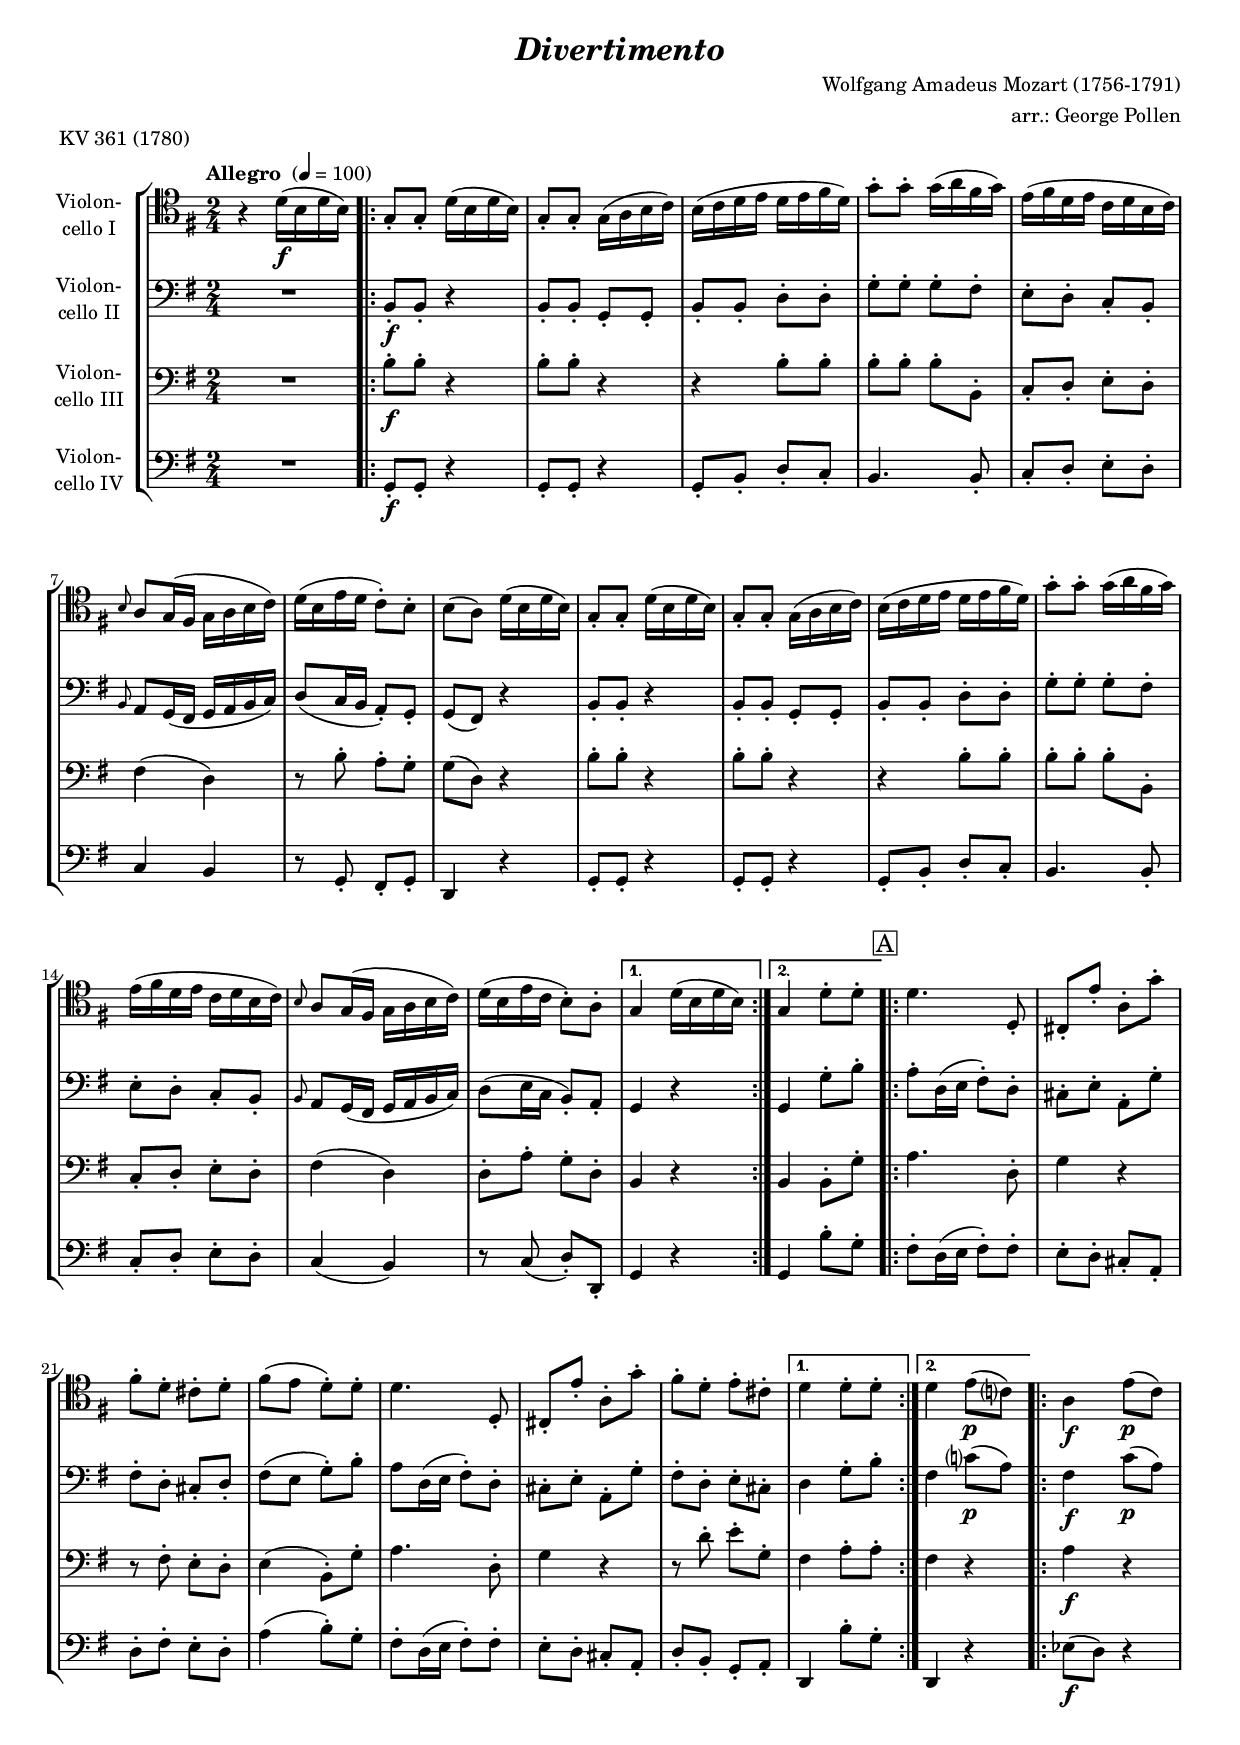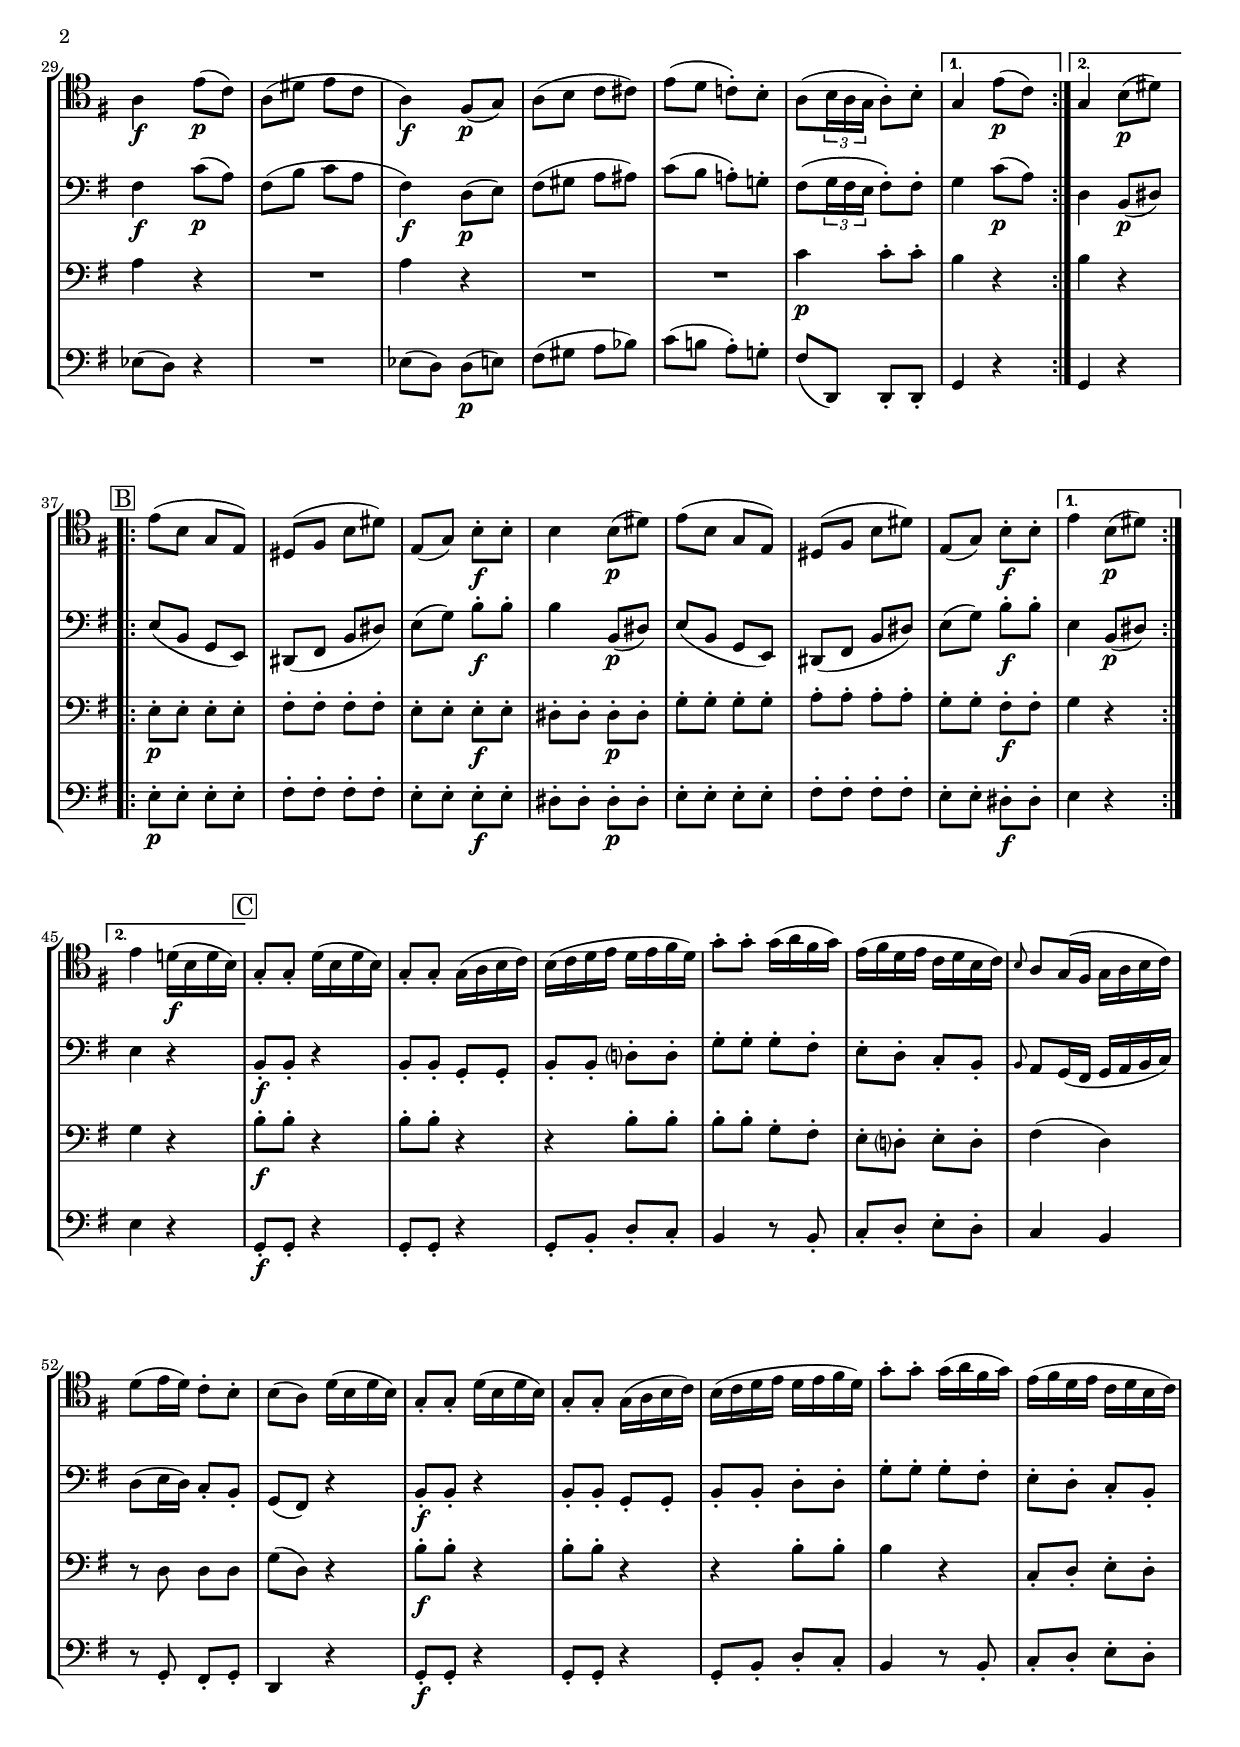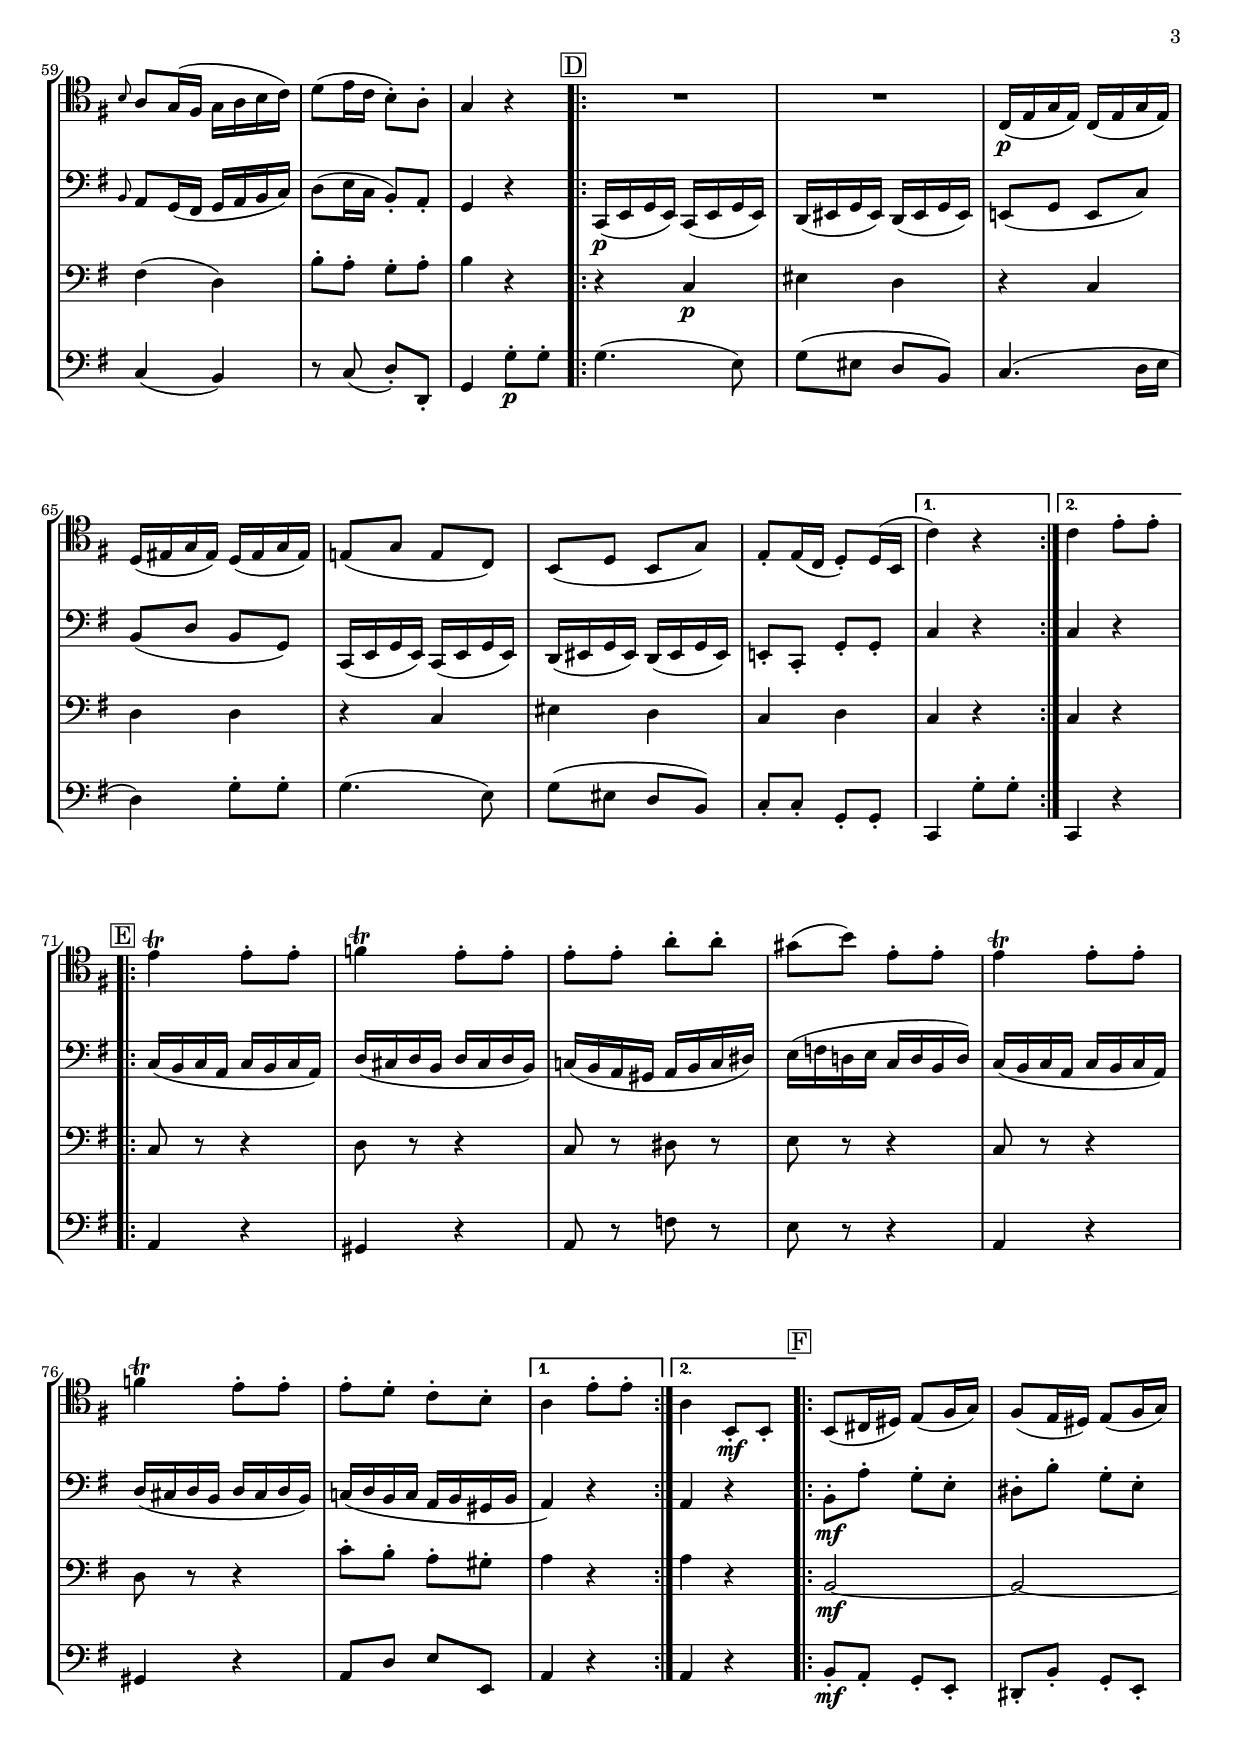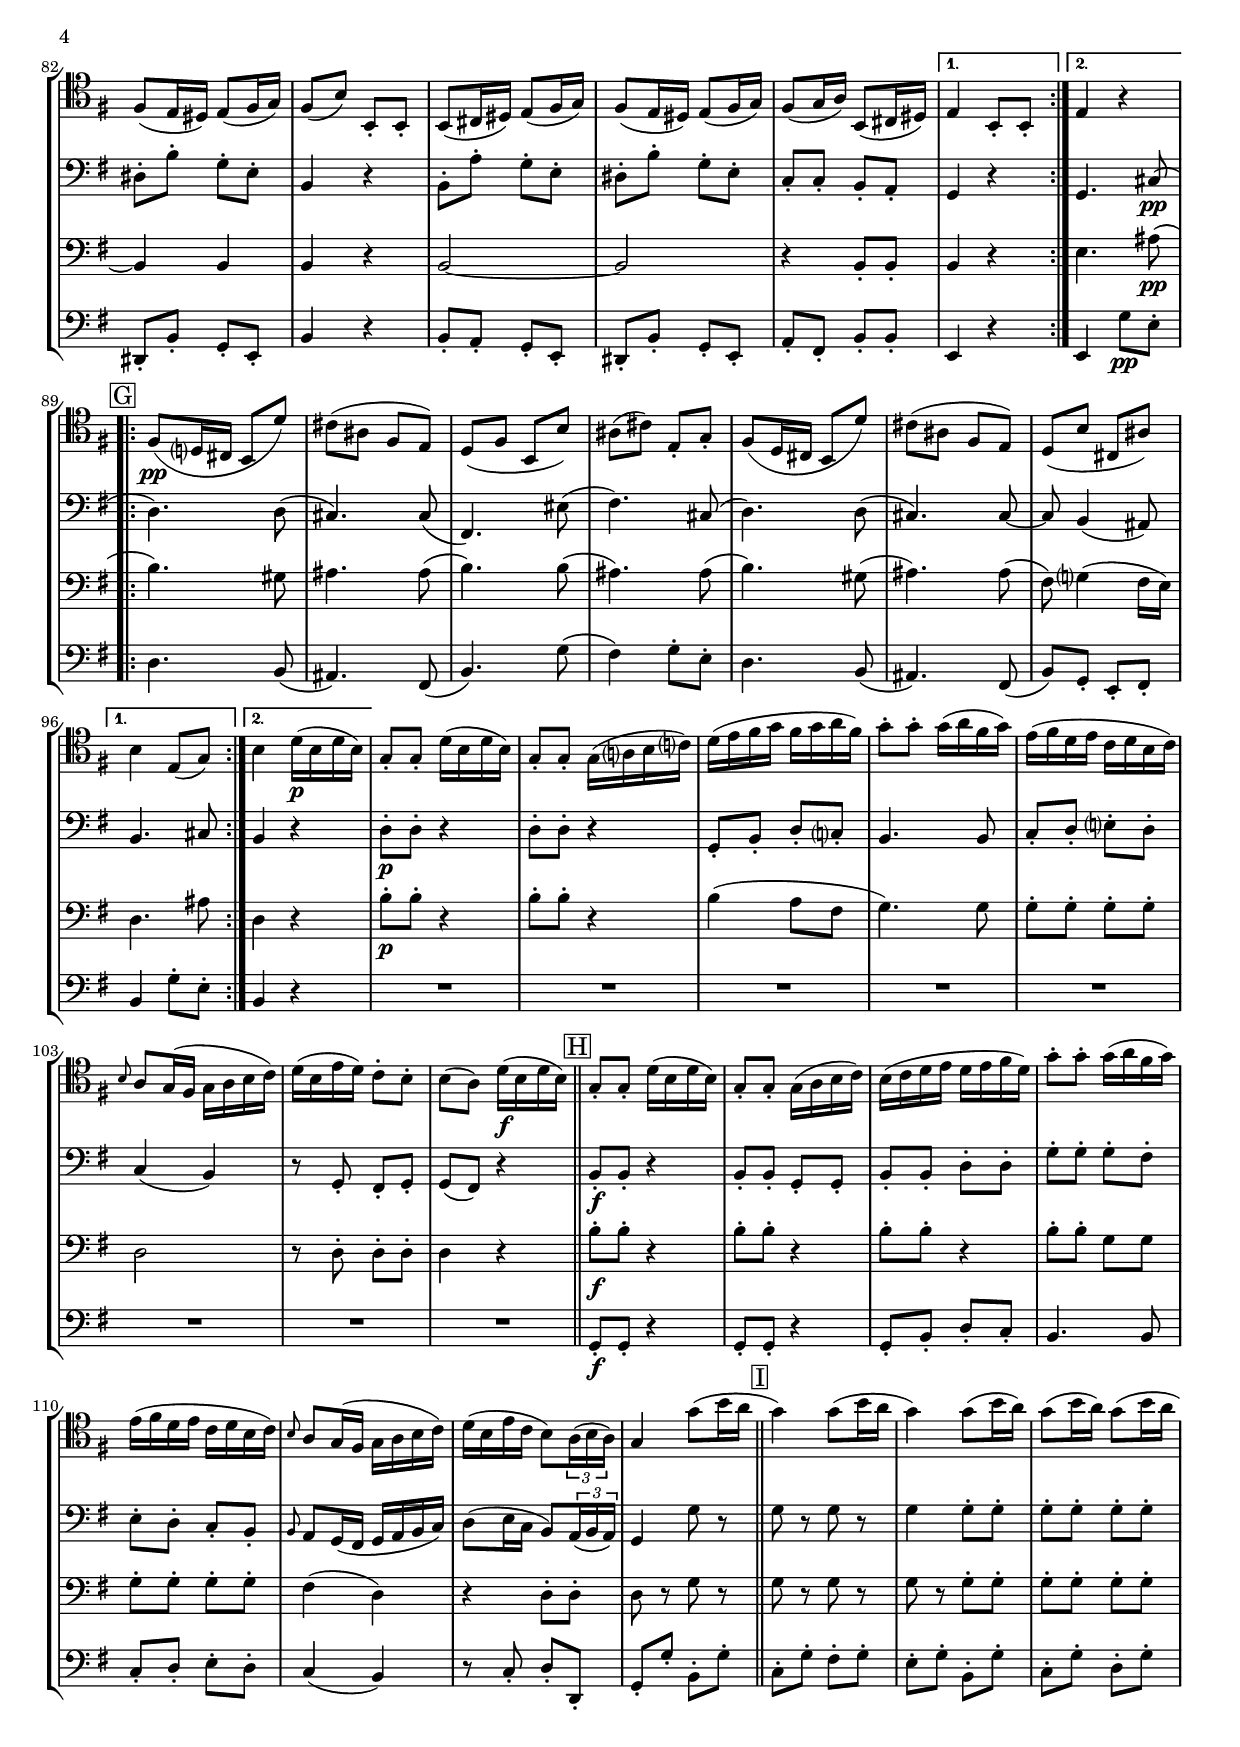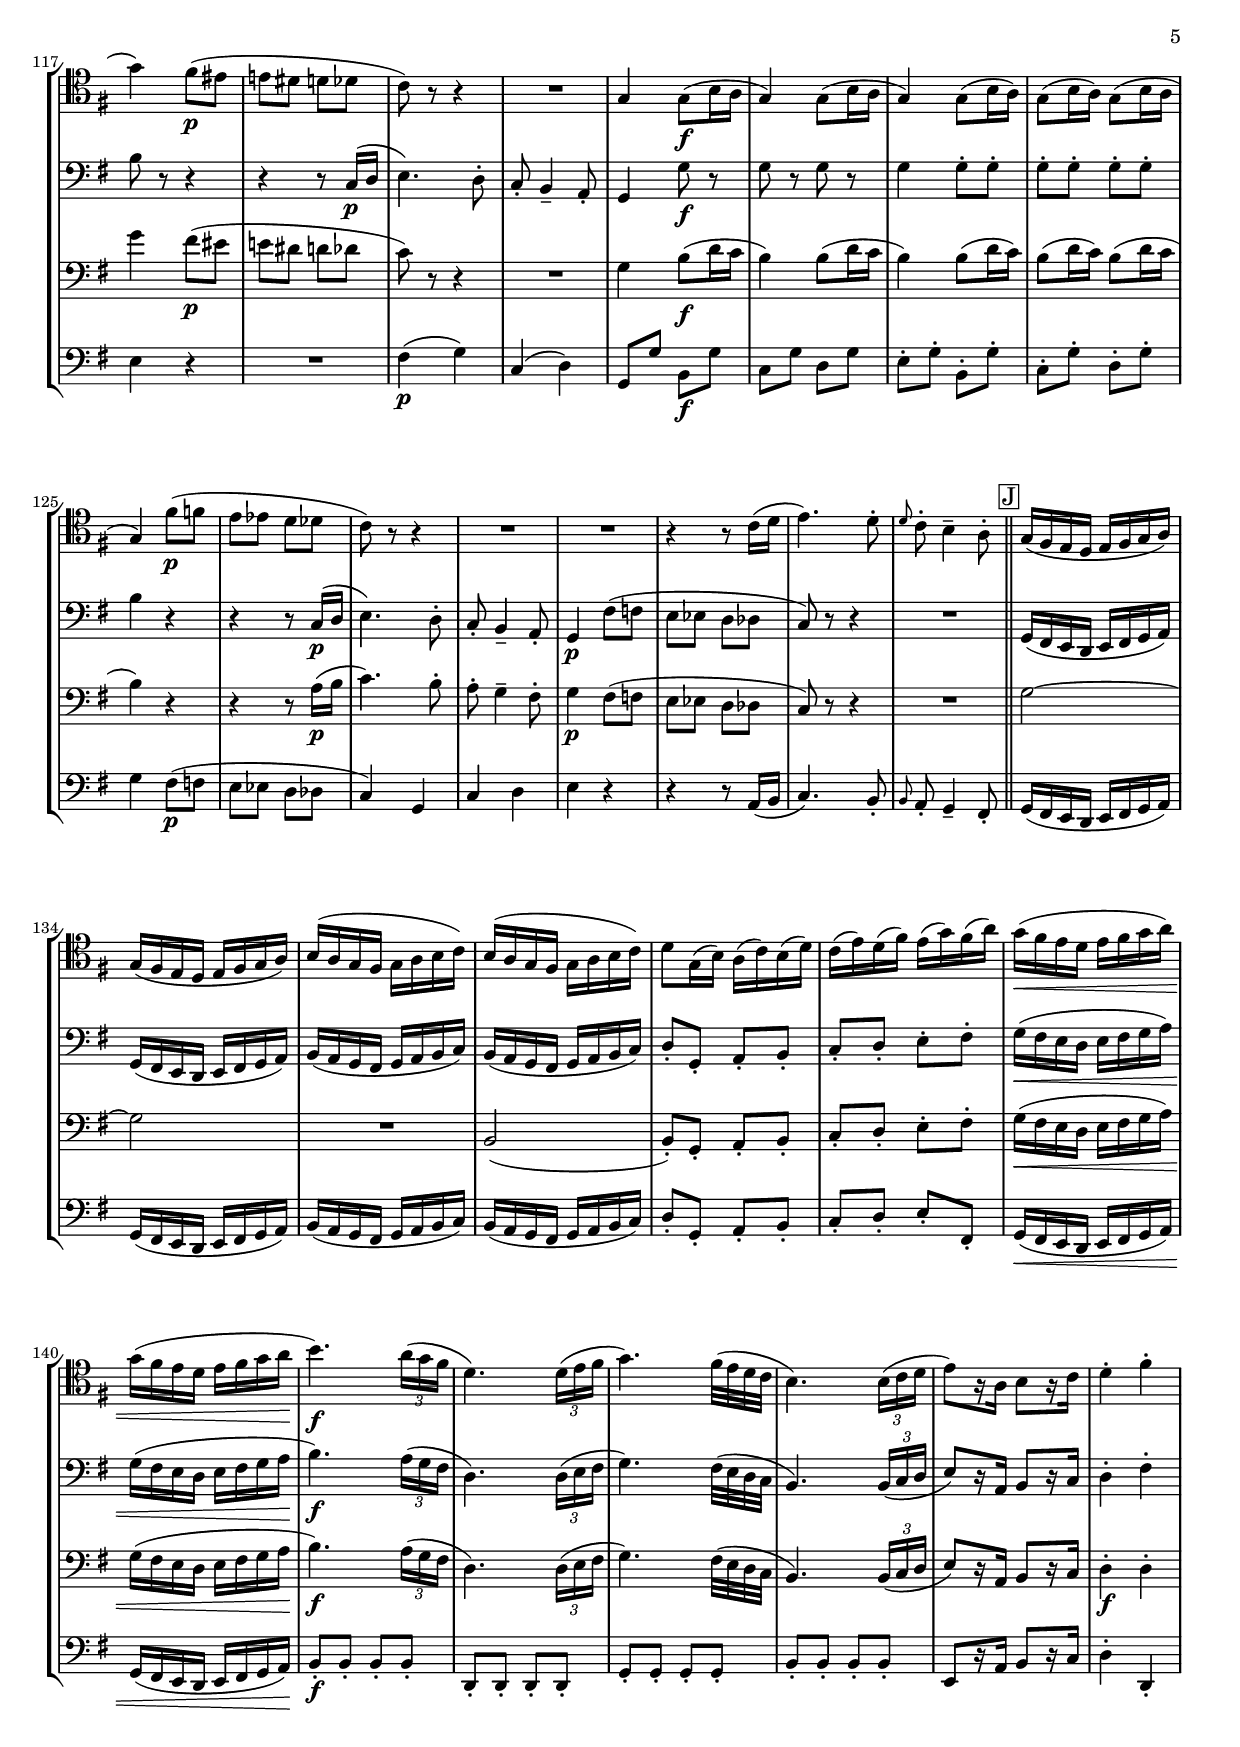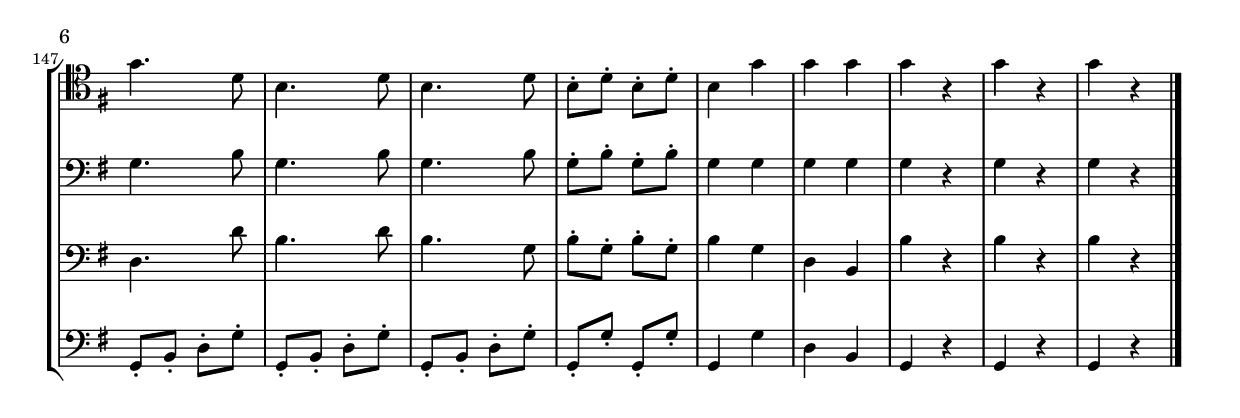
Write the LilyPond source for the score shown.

\version "2.14.2"
\include "deutsch.ly"

#(set-global-staff-size 17.25)

\header {
  title     = \markup \bold \italic "Divertimento"
  composer  = "Wolfgang Amadeus Mozart (1756-1791)"
  arranger  = "arr.: George Pollen"
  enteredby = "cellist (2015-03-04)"
  piece     = "KV 361 (1780)"
}

voiceconsts = {
  \key c \major
  \time 2/4
  \clef "bass"
  \tempo "Allegro " 4=100
  \numericTimeSignature
  \compressFullBarRests
  % Set default beaming for all staves
%  \set Timing.beamExceptions = #'()
%  \set Timing.baseMoment     = #(ly:make-moment 1 4)
%  \set Timing.beatStructure  = #'(1 1 1)
  \set tupletSpannerDuration = #(ly:make-moment 1 8)
}

%mihi = "clarinet"
mihi = "trumpet"
mist = "string ensemble 1"
%miba = "drawbar organ"
%miba = "harpsichord"
miba = "acoustic grand"

boxa = \mark \markup \box "A"
boxb = \mark \markup \box "B"
boxc = \mark \markup \box "C"
boxd = \mark \markup \box "D"
boxe = \mark \markup \box "E"
boxf = \mark \markup \box "F"
boxg = \mark \markup \box "G"
boxh = { \bar "||" \mark \markup \box "H" }
boxi = { \bar "||" \mark \markup \box "I" }
boxj = { \bar "||" \mark \markup \box "J" }

simi = \markup \italic "simile"

va = \relative c''' {
  \voiceconsts
  \clef "tenor"

  r4 g16(\f e g e)
  \repeat volta 2 {
    c8-. c-. g'16( e g e)
    c8-. c-. c16( d e f)
    e( f g a g a h g)
    c8-. c-. c16( d h c)
    a( h g a f g e f)

    \grace e8 d c16( h c d e f)
    g( e a g f8)-. e-.
    e( d) g16( e g e)
    c8-. c-. g'16( e g e)
    c8-. c-. c16( d e f)
    e( f g a g a h g)
    c8-. c-. c16( d h c)

    a( h g a f g e f)
    \grace e8 d c16( h c d e f)
    g( e a f e8)-. d-.
  }
  \alternative {
    { c4 g'16( e g e) }
    { c4 g'8-. g-. }
  } \boxa

  \repeat volta 2 {
    g4. g,8-.
    fis-. a'-. d,-. c'-.

    h-. g-. fis-. g-.
    h( a g)-. g-.
    g4. g,8-.
    fis-. a'-. d,-. c'-.
    h-. g-. a-. fis-.
  }
  \alternative {
    { g4 g8-. g-. }
    { g4 a8(\p f?) }
  }

  \repeat volta 2 {
    d4\f a'8(\p f)
    d4\f a'8(\p f)

    d( gis a f
    d4)\f h8(\p c)
    d( e f fis)
    a( g f!)-. e-.
    d( \times 2/3 { e16 d c } d8)-. e-.
  }
  \alternative {
    { c4 a'8(\p f) }
    { c4 e8(\p gis) }
  } \boxb

  \repeat volta 2 {
    a( e c a)

    gis( h e gis)
    a,( c) e-.\f e-.
    e4 e8(\p gis)
    a( e c a)
    gis( h e gis)
    a,( c) e-.\f e-.
  }
  \alternative {
    { a4 e8(\p gis) }
    { a4 g!16(\f e g e) }
  } \boxc

  c8-. c-. g'16( e g e)
  c8-. c-. c16( d e f)
  e( f g a g a h g)
  c8-. c-. c16( d h c)
  a( h g a f g e f)
  \grace e8 d c16( h c d e f)

  g8( a16 g) f8-. e-.
  e( d) g16( e g e)
  c8-. c-. g'16( e g e)
  c8-. c-. c16( d e f)
  e( f g a g a h g)
  c8-. c-. c16( d h c)
  a( h g a f g e f)

  \grace e8 d c16( h c d e f)
  g8( a16 f e8)-. d-.
  c4 r \boxd
  \repeat volta 2 {
    R2*2
    f,16(\p a c a) f( a c a)
    g( ais c ais) g( ais c ais)
    a!8( c a f)

    e( g e c')
    a-. a16( f g8)-. g16( e
  }
  \alternative {
    { f'4) r }
    { f a8-. a-. }
  } \boxe
  \repeat volta 2 {
    a4\trill a8-. a-.
    b4\trill a8-. a-.
    a-. a-. d-. d-.
    cis( e) a,-. a-.
    a4\trill a8-. a-.

    b4\trill a8-. a-.
    a-. g-. f-. e-.
  }
  \alternative {
    { d4 a'8-. a-. }
    { d,4 e,8-.\mf e-. }
  } \boxf
  \repeat volta 2 {
    e( fis16 gis) a8( h16 c)
    h8( a16 gis) a8( h16 c)
    h8( a16 gis) a8( h16 c)
    h8( e) e,-. e-.

    e( fis16 gis) a8( h16 c)
    h8( a16 gis) a8( h16 c)
    h8( c16 d) e,8( fis16 gis)
  }
  \alternative {
    { a4 e8-. e-. }
    { a4 r }
  } \boxg
  \repeat volta 2 {
    h8(\pp g?16 fis e8 g')
    fis( dis h a)
    g( h e, e')

    dis( fis) a,-. c-.
    h( g16 fis e8 g')
    fis( dis h a)
    g( e' fis, dis')
  }
  \alternative {
    { e4 a,8( c) }
    { e4 g16(\p e g e) }
  }
  c8-. c-. g'16( e g e)
  c8-. c-. c16( d? e f?)

  g( a h c h c d h)
  c8-. c-. c16( d h c)
  a( h g a f g e f)

  \grace e8 d c16( h c d e f)
  g( e a g) f8-. e-.
  e( d) g16(\f e g e) \boxh

  c8-. c-. g'16( e g e)
  c8-. c-. c16( d e f)
  e( f g a g a h g)
  c8-. c-. c16( d h c)
  a( h g a f g e f)
  \grace e8 d c16( h c d e f)

  g( e a f e8) \times 2/3 { d16( e d) }
  c4 c'8( e16 d \boxi
  c4) c8( e16 d
  c4) c8( e16 d)
  c8( e16 d) c8( e16 d
  c4) h8(\p ais
  a! gis g ges
  f) r r4

  R2
  c4 c8(\f e16 d
  c4) c8( e16 d
  c4) c8( e16 d)
  c8( e16 d) c8( e16 d
  c4) h'8(\p b
  a as g ges
  f) r r4
  R2*2

  r4 r8 f16( g
  a4.) g8-.
  \grace g f-. e4-- d8-. \boxj
  c16( h a g a h c d)
  c( h a g a h c d)
  e( d c h c d e f)
  e( d c h c d e f)

  g8 c,16( e) d( f) e( g)
  f( a) g( h) a( c) h( d)
  c(\< h a g a h c d)
  c( h a g a h c d\!
  e4.)\f \times 2/3 { d16( c h }
  g4.) \times 2/3 { g16( a h }

  c4.) h32( a g f
  e4.) \times 2/3 { e16( f g }
  a8)[ r16 d,] e8[ r16 f]
  g4-. h-.
  c4. g8
  e4. g8

  e4. g8
  e-. g-. e-. g-.
  e4 c'
  c c
  c r
  c r
  c r \bar "|."
}

vb = \relative c' {
  \voiceconsts

  R2
  \repeat volta 2 {
    e8-.\f e-. r4
    e8-. e-. c-. c-.
    e-. e-. g-. g-.
    c-. c-. c-. h-.
    a-. g-. f-. e-.
    \grace e d c16( h c d e f)
    g8( f16 e d8)-. c-.

    c( h) r4
    e8-. e-. r4
    e8-. e-. c-. c-.
    e-. e-. g-. g-.
    c-. c-. c-. h-.
    a-. g-. f-. e-.
    \grace e d c16( h c d e f)
    g8( a16 f e8)-. d-.
  }
  \alternative {
    { c4 r }
    { c c'8-. e-. }
  } \boxa

  \repeat volta 2 {
    d-. g,16( a h8)-. g-.
    fis-. a-. d,-. c'-.
    h-. g-. fis-. g-.
    h( a c)-. e-.
    d g,16( a h8)-. g-.
    fis-. a-. d,-. c'-.

    h-. g-. a-. fis-.
  }
  \alternative {
    { g4 c8-. e-. }
    { h4 f'?8(\p d) }
  }

  \repeat volta 2 {
    h4\f f'8(\p d)
    h4\f f'8(\p d)
    h( e f d
    h4)\f g8(\p a)
    h( cis d dis)
    f( e d!)-. c!-.

    h( \times 2/3 { c16 h a } h8)-. h-.
  }
  \alternative {
    { c4 f8(\p d) }
    { g,4 e8(\p gis) }
  } \boxb

  \repeat volta 2 {
    a( e c a)
    gis( h e gis)
    a( c) e-.\f e-.
    e4 e,8(\p gis)
    a( e c a)

    gis( h e gis)
    a( c) e-.\f e-.
  }
  \alternative {
    { a,4 e8(\p gis) }
    { a4 r }
  } \boxc
  e8-.\f e-. r4
  e8-. e-. c-. c-.
  e-. e-. g?-. g-.
  c-. c-. c-. h-.
  a-. g-. f-. e-.

  \grace e d c16( h c d e f)
  g8( a16 g) f8-. e-.
  c( h) r4
  e8-.\f e-. r4
  e8-. e-. c-. c-.
  e-. e-. g-. g-.
  c-. c-. c-. h-.
  a-. g-. f-. e-.

  \grace e d c16( h c d e f)
  g8( a16 f e8)-. d-.
  c4 r \boxd
  \repeat volta 2 {
    f,16(\p a c a) f( a c a)
    g( ais c ais) g( ais c ais)
    a!8( c a f')

    e( g e c)
    f,16( a c a) f( a c a)
    g( ais c ais) g( ais c ais)
    a!8-. f-. c'-. c-.
  }
  \alternative {
    { f4 r }
    { f r }
  } \boxe

  \repeat volta 2 {
    f16( e f d f e f d)

    g( fis g e g fis g e)
    f!( e d cis d e f gis)
    a( b g! a f g e g)
    f( e f d f e f d)
    g( fis g e g fis g e)

    f!( g e f d e cis e
  }
  \alternative {
    { d4) r }
    { d r }
  } \boxf
  \repeat volta 2 {
    e8-.\mf d'-. c-. a-.
    gis-. e'-. c-. a-.
    gis-. e'-. c-. a-.
    e4 r
    e8-. d'-. c-. a-.

    gis-. e'-. c-. a-.
    f-. f-. e-. d-.
  }
  \alternative {
    { c4 r }
    { c4. fis8(\pp }
  } \boxg

  \repeat volta 2 {
    g4.) g8(
    fis4.) fis8(
    h,4.) ais'8(
    h4.) fis8(
    g4.) g8(
    fis4.) fis8~

    fis e4( dis8)
  }
  \alternative {
    { e4. fis8 }
    { e4 r }
  }
  g8-.\p g-. r4
  g8-. g-. r4
  c,8-. e-. g-. f?-.
  e4. e8
  f8-. g-. a?-. g-.
  f4( e)

  r8 c-. h-. c-.
  c( h) r4 \boxh
  e8-.\f e-. r4
  e8-. e-. c-. c-.
  e-. e-. g-. g-.
  c-. c-. c-. h-.
  a-. g-. f-. e-.
  \grace e d c16( h c d e f)

  g8( a16 f e8) \times 2/3 { d16( e d) }
  c4 c'8 r \boxi
  c r c r
  c4 c8-. c-.
  c-. c-. c-. c-.
  e r r4
  r r8 f,16(\p g
  a4.) g8-.
  f-. e4-- d8-.

  c4 c'8\f r
  c r c r
  c4 c8-. c-.
  c-. c-. c-. c-.
  e4 r
  r r8 f,16(\p g
  a4.) g8-.
  f-. e4-- d8-.
  c4\p h'8( b

  a as g ges
  f) r r4
  R2 \boxj
  c16( h a g a h c d)
  c( h a g a h c d)
  e( d c h c d e f)

  e( d c h c d e f)
  g8-. c,-. d-. e-.
  f-. g-. a-. h-.
  c16(\< h a g a h c d)
  c( h a g a h c d\!
  e4.)\f \times 2/3 { d16( c h}
  g4.) \times 2/3 { g16( a h }

  c4.) h32( a g f
  e4.) \times 2/3 { e16( f g }
  a8)[ r16 d,] e8[ r16 f]
  g4-. h-.
  c4. e8
  c4. e8

  c4. e8
  c-. e-. c-. e-.
  c4 c
  c c
  c r
  c r
  c r \bar "|."
}

vc = \relative c'' {
  \voiceconsts

  R2
  \repeat volta 2 {
    e8-.\f e-. r4
    e8-. e-. r4
    r e8-. e-.
    e-. e-. e-. e,-.
    f-. g-. a-. g-.
    h4( g)
    r8 e'-. d-. c-.
    c( g) r4

    e'8-. e-. r4
    e8-. e-. r4
    r e8-. e-.
    e-. e-. e-. e,-.
    f-. g-. a-. g-.
    h4( g)
    g8-. d'-. c-. g-.
  }
  \alternative {
    { e4 r }
    { e e8-. c'-. }
  } \boxa

  \repeat volta 2 {
    d4. g,8-.
    c4 r
    r8 h-. a-. g-.
    a4( e8)-. c'-.
    d4. g,8-.
    c4 r
    r8 g'-. a-. c,-.
  }
  \alternative {
    { h4 d8-. d-. }
    { h4 r }
  }

  \repeat volta 2 {
    d\f r
    d r
    R2
    d4 r
    R2*2
    f4\p f8-. f-.
  }
  \alternative {
    { e4 r }
    { e r }
  } \boxb

  \repeat volta 2 {
    a,8-.\p a-. a-. a-.
    h-. h-. h-. h-.
    a-. a-. a-.\f a-.
    gis-. gis-. gis-.\p gis-.
    c-. c-. c-. c-.
    d-. d-. d-. d-.
    c-. c-. h-.\f h-.
  }
  \alternative {
    { c4 r }
    { c r }
  } \boxc

  e8-.\f e-. r4
  e8-. e-. r4
  r e8-. e-.
  e-. e-. c-. h-.
  a-. g?-. a-. g-.
  h4( g)
  r8 g g g
  c( g) r4

  e'8-.\f e-. r4
  e8-. e-. r4
  r e8-. e-.
  e4 r
  f,8-. g-. a-. g-.
  h4( g)
  e'8-. d-. c-. d-.
  e4 r \boxd

  \repeat volta 2 {
    r f,\p
    ais g
    r f
    g g
    r f
    ais g
    f g
  }
  \alternative {
    { f r }
    { f r }
  } \boxe

  \repeat volta 2 {
    f8 r r4
    g8 r r4
    f8 r gis r
    a r r4
    f8 r r4
    g8 r r4
    f'8-. e-. d-. cis-.
  }
  \alternative {
    { d4 r }
    { d r }
  } \boxf

  \repeat volta 2 {
    e,2~\mf
    e~
    e4 e
    e r
    e2~
    e
    r4 e8-. e-.
  }
  \alternative {
    { e4 r }
    { a4. dis8(\pp }
  } \boxg

  \repeat volta 2 {
    e4.) cis8
    dis4. dis8(
    e4.) e8(
    dis4.) dis8(
    e4.) cis8(
    dis4.) dis8(
    h) c?4( h16 a)
  }
  \alternative {
    { g4. dis'8 }
    { g,4 r }
  }

  e'8-.\p e-. r4
  e8-. e-. r4
  e( d8 h
  c4.) c8
  c-. c-. c-. c-.
  g2
  r8 g-. g-. g-.
  g4 r \boxh

  e'8-.\f e-. r4
  e8-. e-. r4
  e8-. e-. r4
  e8-. e-. c c
  c-. c-. c-. c-.
  h4( g)
  r g8-. g-.
  g r c r \boxi

  c r c r
  c r c-. c-.
  c-. c-. c-. c-.
  c'4 h8(\p ais
  a! gis g ges
  f) r r4
  R2
  c4 e8(\f g16 f

  e4) e8( g16 f
  e4) e8( g16 f)
  e8( g16 f) e8( g16 f
  e4) r
  r r8 d16(\p e
  f4.) e8-.
  d-. c4-- h8-.
  c4\p h8( b
  a as g ges

  f) r r4
  R2 \boxj
  c'2~
  c
  R2
  e,2(
  e8)-. c-. d-. e-.
  f-. g-. a-. h-.
  c16(\< h a g a h c d)

  c( h a g a h c d\!
  e4.)\f \times 2/3 { d16( c h }
  g4.) \times 2/3 { g16( a h }
  c4.) h32( a g f
  e4.) \times 2/3 { e16( f g }
  a8)[ r16 d,] e8[ r16 f]
  g4-.\f g-.

  g4. g'8
  e4. g8
  e4. c8
  e-. c-. e-. c-.
  e4 c
  g e
  e' r
  e r
  e r \bar "|."
}

vd = \relative c' {
  \voiceconsts

  R2
  \repeat volta 2 {
    c8-.\f c-. r4
    c8-. c-. r4
    c8-. e-. g-. f-.
    e4. e8-.
    f-. g-. a-. g-.
    f4 e
    r8 c-. h-. c-.
    g4 r

    c8-. c-. r4
    c8-. c-. r4
    c8-. e-. g-. f-.
    e4. e8-.
    f-. g-. a-. g-.
    f4( e)
    r8 f( g)-. g,-.
  }
  \alternative {
    { c4 r }
    { c e'8-. c-. }
  } \boxa

  \repeat volta 2 {
    h-. g16( a h8)-. h-.
    a-. g-. fis-. d-.
    g-. h-. a-. g-.
    d'4( e8)-. c-.
    h-. g16( a h8)-. h-.
    a-. g-. fis-. d-.
    g-. e-. c-. d-.
  }
  \alternative {
    { g,4 e''8-. c-. }
    { g,4 r }
  }

  \repeat volta 2 {
    as'8(\f g) r4
    as8( g) r4
    R2
    as8( g) g(\p a)
    h( cis d es)
    f( e! d)-. c!-.
    h( g,) g-. g-.
  }
  \alternative {
    { c4 r }
    { c r }
  } \boxb

  \repeat volta 2 {
    a'8-.\p a-. a-. a-.
    h-. h-. h-. h-.
    a-. a-. a-.\f a-.
    gis-. gis-. gis-.\p gis-.
    a-. a-. a-. a-.
    h-. h-. h-. h-.
    a-. a-. gis-.\f gis-.
  }
  \alternative {
    { a4 r }
    { a r }
  } \boxc

  c,8-.\f c-. r4
  c8-. c-. r4
  c8-. e-. g-. f-.
  e4 r8 e-.
  f-. g-. a-. g-.
  f4 e
  r8 c-. h-. c-.
  g4 r

  c8-.\f c-. r4
  c8-. c-. r4
  c8-. e-. g-. f-.
  e4 r8 e-.
  f-. g-. a-. g-.
  f4( e)
  r8 f( g)-. g,-.
  c4 c'8-.\p c-. \boxd

  \repeat volta 2 {
    c4.( a8)
    c( ais g e)
    f4.( g16 a
    g4) c8-. c-.
    c4.( a8)
    c( ais g e)
    f-. f-. c-. c-.
  } 
  \alternative {
    { f,4 c''8-. c-. }
    { f,,4 r }
  } \boxe

  \repeat volta 2 {
    d' r
    cis r
    d8 r b' r
    a r r4
    d,4 r
    cis r
    d8 g a a,
  }
  \alternative {
    { d4 r }
    { d r }
  } \boxf

  \repeat volta 2 {
    e8-.\mf d-. c-. a-.
    gis-. e'-. c-. a-.
    gis-. e'-. c-. a-.
    e'4 r
    e8-. d-. c-. a-.
    gis-. e'-. c-. a-.
    d-. h-. e-. e-.
  }
  \alternative {
    { a,4 r }
    { a c'8\pp a-. }
  } \boxg

  \repeat volta 2 {
    g4. e8(
    dis4.) h8(
    e4.) c'8(
    h4) c8-. a-.
    g4. e8(
    dis4.) h8(
    e) c-. a-. h-.
  }
  \alternative {
    { e4 c'8-. a-. }
    { e4 r }
  }
  R2*8 \boxh

  c8-.\f c-. r4
  c8-. c-. r4
  c8-. e-. g-. f-.
  e4. e8
  f-. g-. a-. g-.
  f4( e)
  r8 f-. g-. g,-.
  c-. c'-. e,-. c'-. \boxi

  f,-. c'-. h-. c-.
  a-. c-. e,-. c'-.
  f,-. c'-. g-. c-.
  a4 r
  R2
  h4(\p c)
  f,( g)
  c,8 c' e,\f c'
  f, c' g c

  a-. c-. e,-. c'-.
  f,-. c'-. g-. c-.
  c4 h8(\p b
  a as g ges
  f4) c
  f g
  a r
  r r8 d,16( e
  f4.) e8-.

  \grace e d-. c4-- h8-. \boxj
  c16( h a g a h c d)
  c( h a g a h c d)
  e( d c h c d e f)
  e( d c h c d e f)
  g8-. c,-. d-. e-.

  f-. g-. a-. h,-.
  c16(\< h a g a h c d)
  c( h a g a h c d)\!
  e8-.\f e-. e-. e-.
  g,-. g-. g-. g-.
  c-. c-. c-. c-.
  e-. e-. e-. e-.

  a,[ r16 d] e8[ r16 f]
  g4-. g,-.
  c8-. e-. g-. c-.
  c,-. e-. g-. c-.
  c,-. e-. g-. c-.

  c,-. c'-. c,-. c'-.
  c,4 c'
  g e
  c r
  c r
  c r \bar "|."
}


music = \new StaffGroup <<
      \new Staff {
        \set Staff.midiInstrument = \mist
        \set Staff.instrumentName = \markup \center-column { "Violon-" "cello I" }
        \transpose c g,, { \va }
      }

      \new Staff {
        \set Staff.midiInstrument = \miba
        \set Staff.instrumentName = \markup \center-column { "Violon-" "cello II" }
        \transpose c g,, { \vb }
      }

      \new Staff {
        \set Staff.midiInstrument = \miba
        \set Staff.instrumentName = \markup \center-column { "Violon-" "cello III" }
        \transpose c g,, { \vc }
      }

      \new Staff {
        \set Staff.midiInstrument = \miba
        \set Staff.instrumentName = \markup \center-column { "Violon-" "cello IV" }
        \transpose c g,, { \vd }
      }
>>

\book {
  \score {
   \music
    \layout {}
  }

  \score {
    \unfoldRepeats \music

    \midi {
      \context {
        \Score
      }
    }
  }
}
